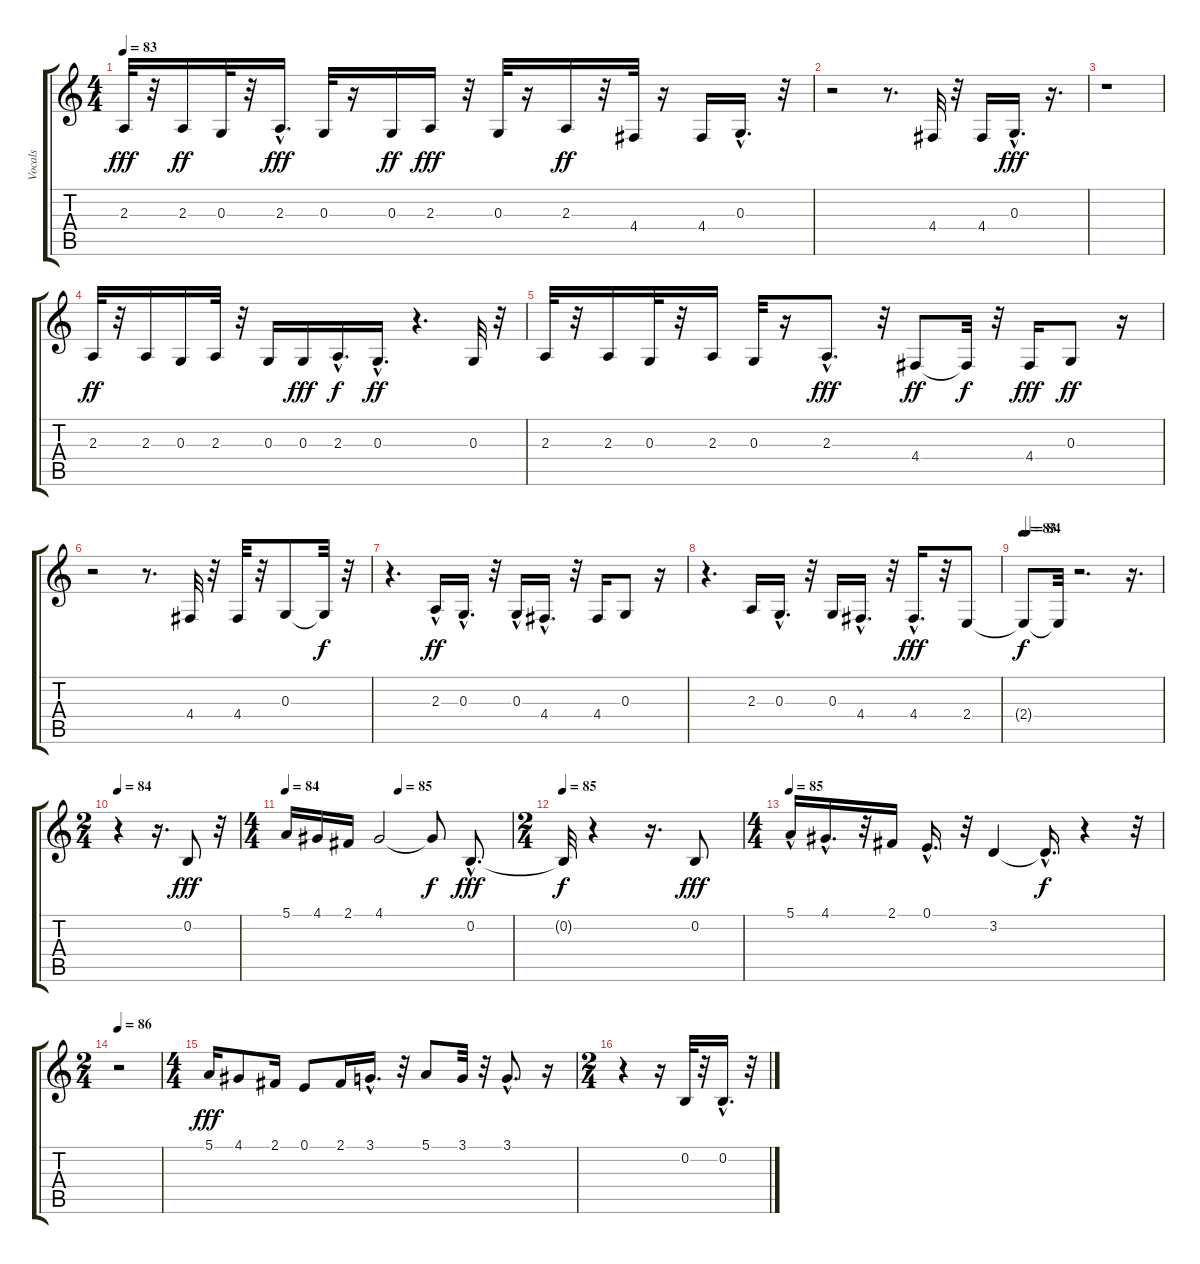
\track ("Vocals" "Vocals") {instrument clarinet}
\staff {score tabs}
\tuning (E4 B3 G3 D3 A2 E2) {hide}
\ts (4 4)
\tempo 83
\clef g2
\ks c
2.3.32{dy fff} r.32 2.3.16{dy ff} 0.3.32 r.32 2.3{hac}.16{d dy fff} 0.3.32 r.16 0.3.16{dy ff} 2.3.16{dy fff} r.32 0.3.32 r.16 2.3.16{dy ff} r.32 4.4.32 r.16 4.4.16 0.3{hac}.16{d} r.32 |
r.2 r.8{d} 4.4.32 r.32 4.4.16 0.3{hac}.16{d dy fff} r.16{d} |
r.1 |
2.3.32{dy ff} r.32 2.3.16 0.3.16 2.3.32 r.32 0.3.16 0.3.16{dy fff} 2.3{hac}.16{d dy f} 0.3{hac}.16{d dy ff} r.4{d} 0.3.32 r.32 |
2.3.32 r.32 2.3.16 0.3.32 r.32 2.3.16 0.3.32 r.16 2.3{hac}.8{d dy fff} r.32 4.4.8{dy ff} 4.4{t}.32{dy f} r.32 4.4.16{dy fff} 0.3.8{dy ff} r.16 |
r.2 r.8{d} 4.4.32 r.32 4.4.32 r.32 0.3.8 0.3{t}.32{dy f} r.32 |
r.4{d} 2.3{hac}.16{dy ff} 0.3{hac}.16{d} r.32 0.3{hac}.16 4.4{hac}.16{d} r.32 4.4.16 0.3.8 r.16 |
r.4{d} 2.3.16 0.3{hac}.16{d} r.32 0.3.16 4.4{hac}.16{d} r.32 4.4{hac}.16{d dy fff} r.32 2.4.8 |
\tempo 83
\tempo (84 0.03125)
2.4{t}.8{dy f} 2.4{t}.32 r.2{d} r.16{d} |
\ts (2 4)
\tempo 84
r.4 r.16{d} 0.2.8{dy fff} r.32 |
\ts (4 4)
\tempo 84
\tempo (85 0.5)
5.1.16 4.1.16 2.1.16 4.1.2 4.1{t}.8{dy f} 0.2{hac}.8{d dy fff} |
\ts (2 4)
\tempo 85
0.2{t}.32{dy f} r.4 r.16{d} 0.2.8{dy fff} |
\ts (4 4)
\tempo 85
5.1{hac}.16 4.1{hac}.16{d} r.32 2.1.16 0.1{hac}.16{d} r.32 3.2.4 3.2{hac t}.16{d dy f} r.4 r.32 |
\ts (2 4)
\tempo 86
r.2 |
\ts (4 4)
5.1.16{dy fff} 4.1.8 2.1.16 0.1.8 2.1.16 3.1{hac}.16{d} r.32 5.1.8 3.1.32 r.32 3.1{hac}.8{d} r.16 |
\ts (2 4)
r.4 r.16 0.2.32 r.32 0.2{hac}.16{d} r.32
